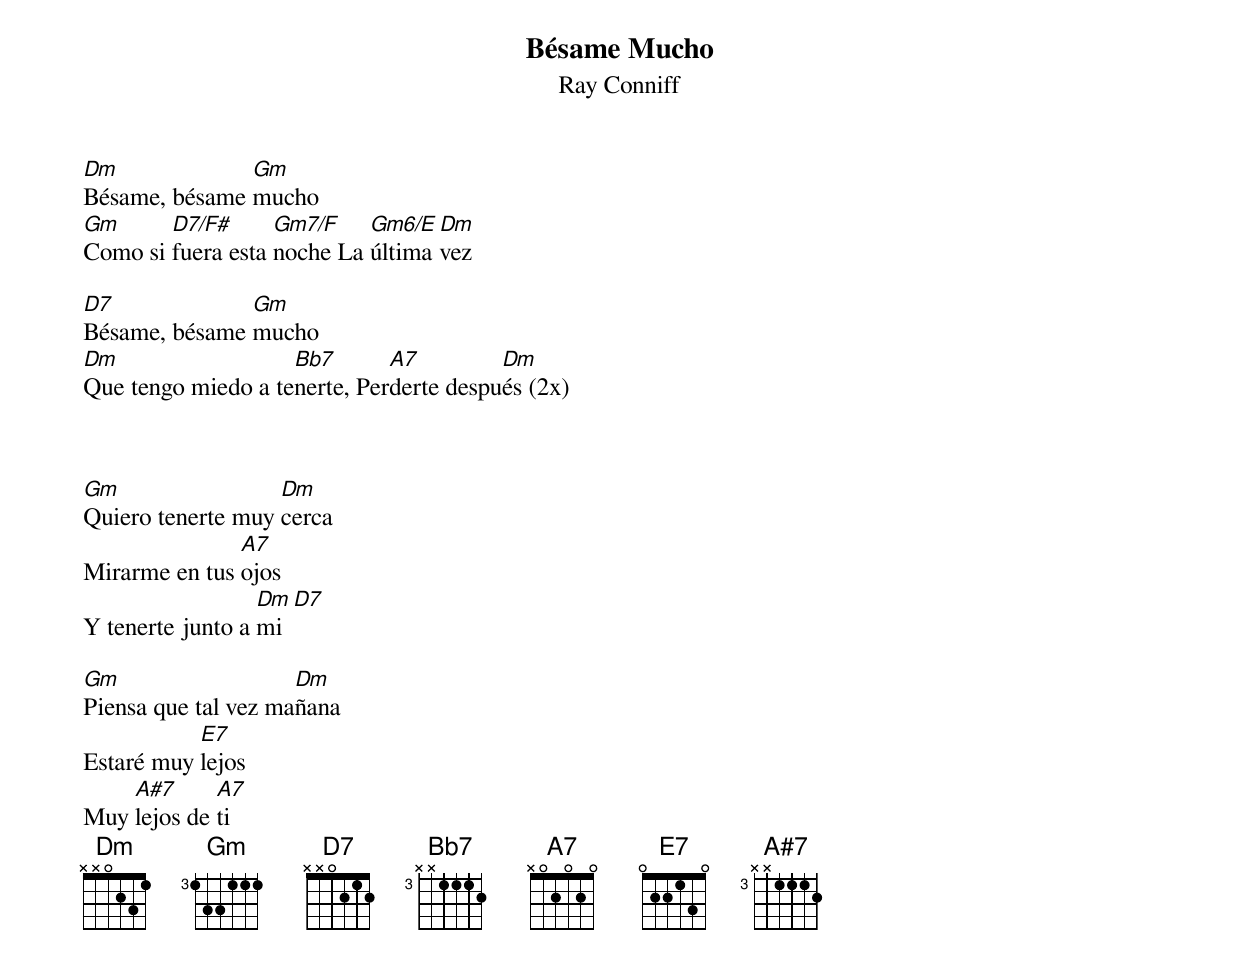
Bésame Mucho
Ray Conniff



Dm             Gm
Bésame, bésame mucho
Gm      D7/F#      Gm7/F    Gm6/E  Dm
Como si fuera esta noche La última vez

D7             Gm
Bésame, bésame mucho
Dm                  Bb7       A7         Dm
Que tengo miedo a tenerte, Perderte después (2x)



Gm                 Dm
Quiero tenerte muy cerca
               A7
Mirarme en tus ojos
                  Dm  D7
Y tenerte junto a mi

Gm                   Dm
Piensa que tal vez mañana
           E7
Estaré muy lejos
    A#7      A7
Muy lejos de ti
